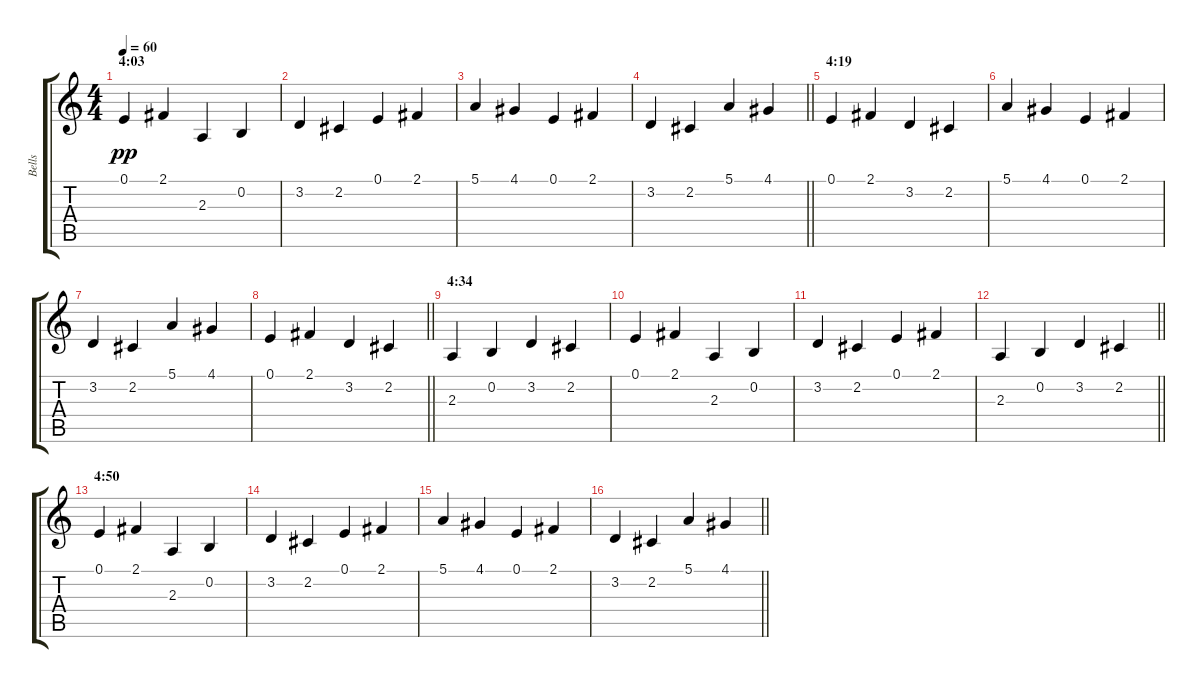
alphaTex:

\track ("Bells" "Bells") {instrument musicbox}
\staff {score tabs}
\tuning (E4 B3 G3 D3 A2 E2) {hide}
\ts (4 4)
\section ("" "4:03")
\tempo 60
\clef g2
\ks c
0.1.4{dy pp} 2.1.4 2.3.4 0.2.4 |
3.2.4 2.2.4 0.1.4 2.1.4 |
5.1.4 4.1.4 0.1.4 2.1.4 |
\barLineRight lightlight
3.2.4 2.2.4 5.1.4 4.1.4 |
\section ("" "4:19")
0.1.4 2.1.4 3.2.4 2.2.4 |
5.1.4 4.1.4 0.1.4 2.1.4 |
3.2.4 2.2.4 5.1.4 4.1.4 |
\barLineRight lightlight
0.1.4 2.1.4 3.2.4 2.2.4 |
\section ("" "4:34")
2.3.4 0.2.4 3.2.4 2.2.4 |
0.1.4 2.1.4 2.3.4 0.2.4 |
3.2.4 2.2.4 0.1.4 2.1.4 |
\barLineRight lightlight
2.3.4 0.2.4 3.2.4 2.2.4 |
\section ("" "4:50")
0.1.4 2.1.4 2.3.4 0.2.4 |
3.2.4 2.2.4 0.1.4 2.1.4 |
5.1.4 4.1.4 0.1.4 2.1.4 |
\barLineRight lightlight
3.2.4 2.2.4 5.1.4 4.1.4
